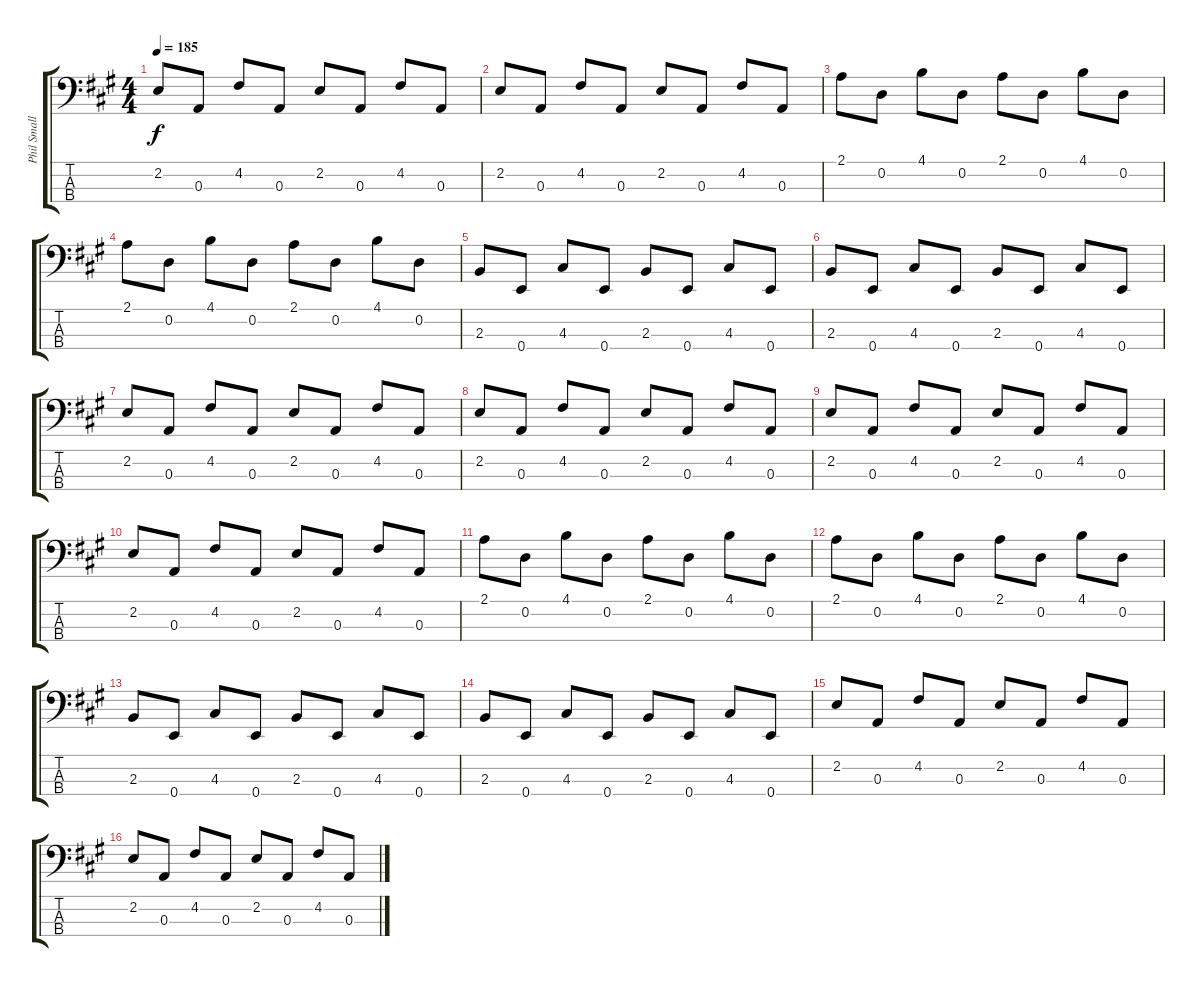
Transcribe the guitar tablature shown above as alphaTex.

\track ("Phil Small" "Phil Small") {instrument electricbassfinger}
\staff {score tabs}
\tuning (G2 D2 A1 E1) {hide}
\ts (4 4)
\tempo 185
\clef f4
\ks a
2.2.8{dy f} 0.3.8 4.2.8 0.3.8 2.2.8 0.3.8 4.2.8 0.3.8 |
2.2.8 0.3.8 4.2.8 0.3.8 2.2.8 0.3.8 4.2.8 0.3.8 |
2.1.8 0.2.8 4.1.8 0.2.8 2.1.8 0.2.8 4.1.8 0.2.8 |
2.1.8 0.2.8 4.1.8 0.2.8 2.1.8 0.2.8 4.1.8 0.2.8 |
2.3.8 0.4.8 4.3.8 0.4.8 2.3.8 0.4.8 4.3.8 0.4.8 |
2.3.8 0.4.8 4.3.8 0.4.8 2.3.8 0.4.8 4.3.8 0.4.8 |
2.2.8 0.3.8 4.2.8 0.3.8 2.2.8 0.3.8 4.2.8 0.3.8 |
2.2.8 0.3.8 4.2.8 0.3.8 2.2.8 0.3.8 4.2.8 0.3.8 |
2.2.8 0.3.8 4.2.8 0.3.8 2.2.8 0.3.8 4.2.8 0.3.8 |
2.2.8 0.3.8 4.2.8 0.3.8 2.2.8 0.3.8 4.2.8 0.3.8 |
2.1.8 0.2.8 4.1.8 0.2.8 2.1.8 0.2.8 4.1.8 0.2.8 |
2.1.8 0.2.8 4.1.8 0.2.8 2.1.8 0.2.8 4.1.8 0.2.8 |
2.3.8 0.4.8 4.3.8 0.4.8 2.3.8 0.4.8 4.3.8 0.4.8 |
2.3.8 0.4.8 4.3.8 0.4.8 2.3.8 0.4.8 4.3.8 0.4.8 |
2.2.8 0.3.8 4.2.8 0.3.8 2.2.8 0.3.8 4.2.8 0.3.8 |
2.2.8 0.3.8 4.2.8 0.3.8 2.2.8 0.3.8 4.2.8 0.3.8
